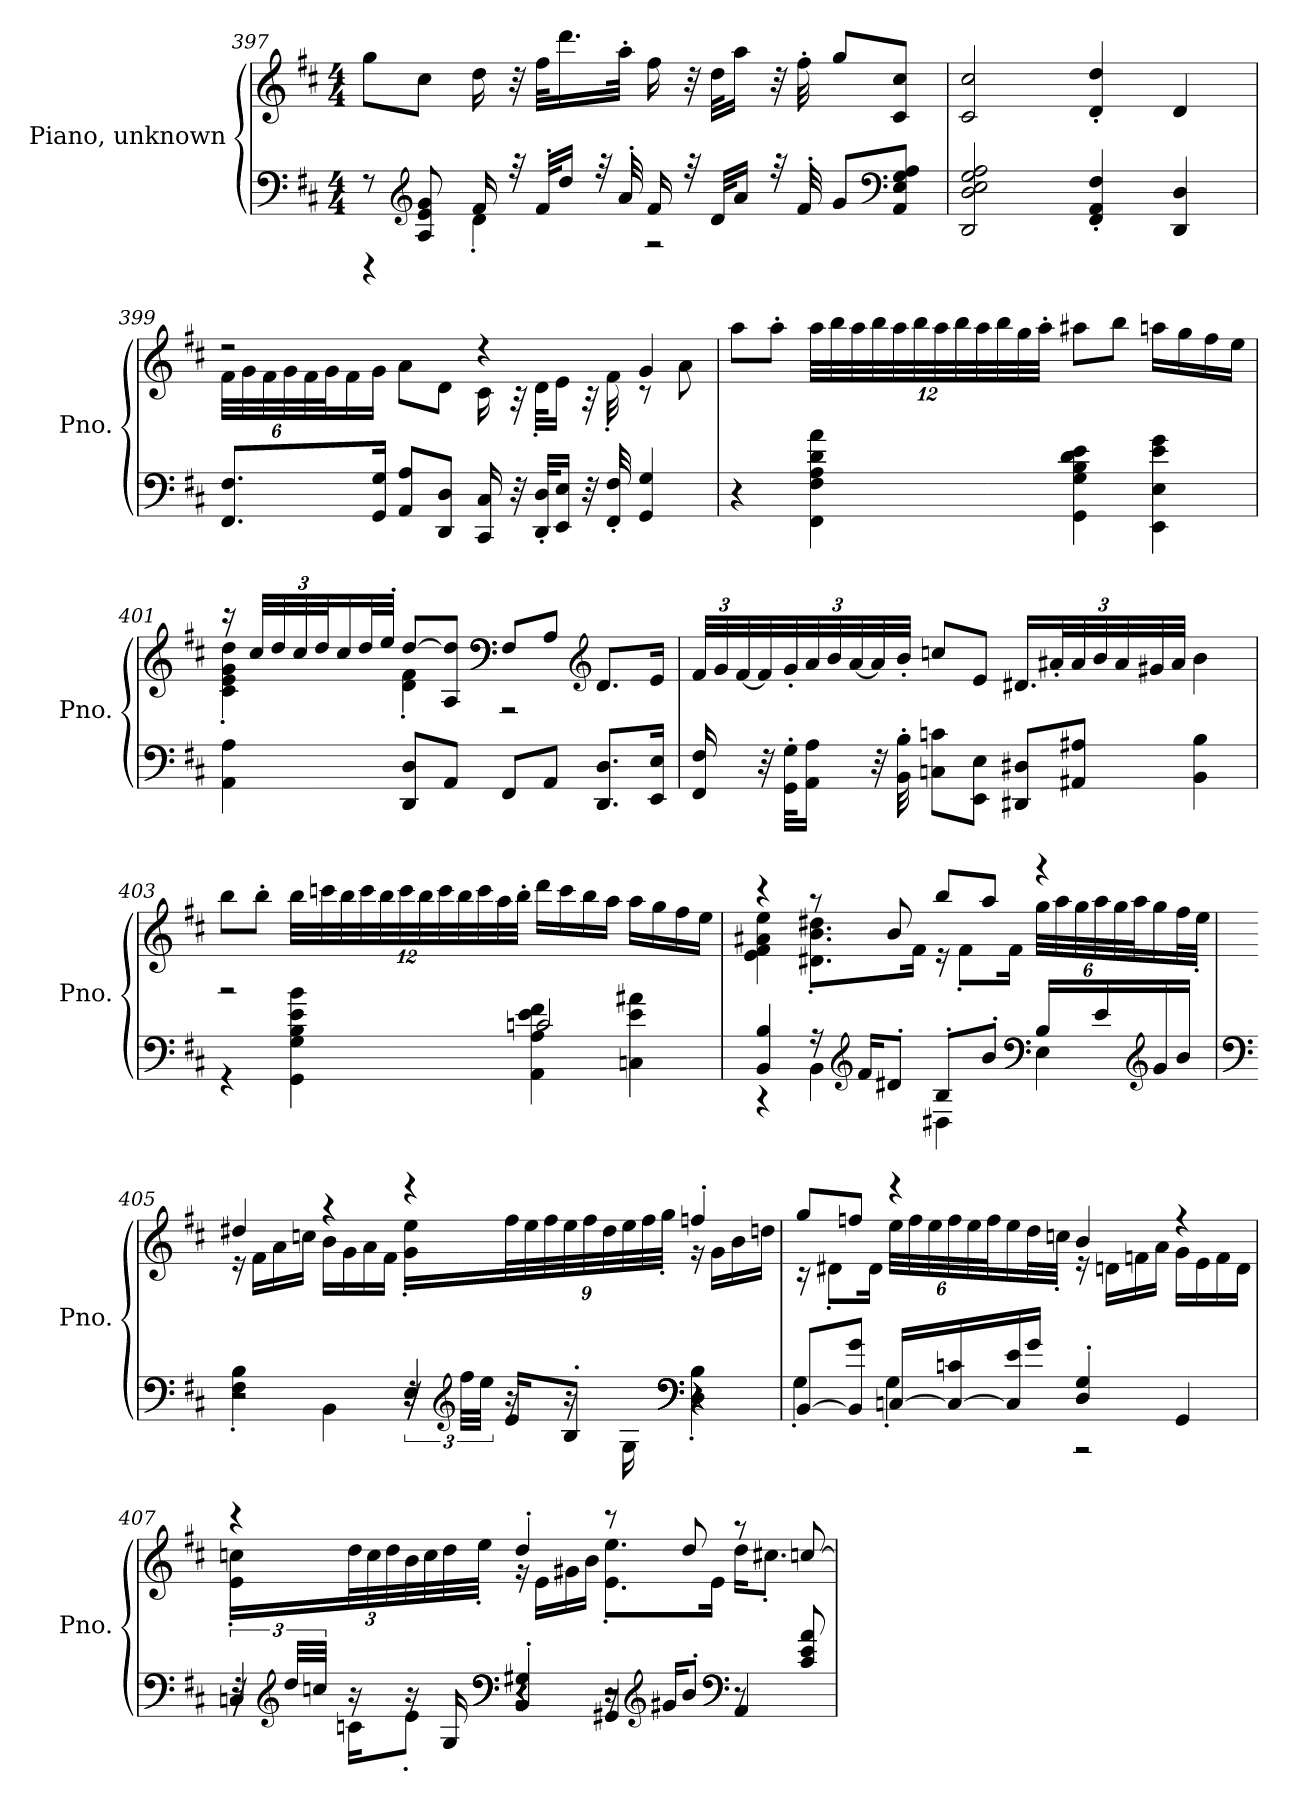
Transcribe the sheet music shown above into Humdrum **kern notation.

**kern	**kern
*part1	*part1
*staff2	*staff1
*I"Piano, unknown	*
*I'Pno.	*
!!LO:LB:g=z
*clefF4	*clefG2
*k[f#c#]	*k[f#c#]
*M4/4	*M4/4
=397	=397
*^	*
8r	4r	8gg\L
*clefG2	*	*
8A/ 8e/ 8g/	.	8cc#\J
16f#/	4d'\	16dd\
32r	.	32r
32f#'/KLL	.	32ff#\KLL
16dd/JJ	.	16.ddd\
32r	.	.
32a'/	.	32aa'\JJk
16f#/	2r	16ff#\
32r	.	32r
32d/KLL	.	32dd\KLL
16a/JJ	.	16aa\JJ
32r	.	32r
32f#'/	.	32ff#'\
8g/L	.	8gg/L
*clefF4	*	*
8AA/ 8E/ 8G/ 8A/J	.	8c#/ 8cc#/J
*v	*v	*
=398	=398
2DD/ 2D/ 2E/ 2G/ 2A/	2c#/ 2cc#/
4FF#/' 4AA/' 4F#/'	4d/' 4dd/'
4DD/ 4D/	4d/
!!LO:LB:g=z
=399	=399
*	*^
*	*	*Xbrackettup
8.FF#/ 8.F#/L	2r	48f#\LLL
.	.	48g\
.	.	48f#\
.	.	48g\
.	.	48f#\
.	.	48g\J
.	.	16f#\
16GG/ 16G/Jk	.	16g\JJ
8AA/ 8A/L	.	8a\L
8DD/ 8D/J	.	8d\J
16CC#/ 16C#/	4r	16c#\
32r	.	32r
32DD/' 32D/'KLL	.	32d'\KLL
16EE/ 16E/JJ	.	16e\JJ
32r	.	32r
32FF#/' 32F#/'	.	32f#'\
4GG/ 4G/	4g/	8r
.	.	8a\
*	*v	*v
=400	=400
4r	8aa\L
.	8aa'\J
4FF#\ 4F#\ 4A\ 4d\ 4a\	48aa\LLL
.	48bb\
.	48aa\
.	48bb\
.	48aa\
.	48bb\
.	48aa\
.	48bb\
.	48aa\
.	48bb\
.	48gg\
.	48aa'\JJJ
4GG\ 4G\ 4B\ 4d\ 4e\	8aa#X\L
.	8bb\J
4EE\ 4E\ 4e\ 4g\	16aan\LL
.	16gg\
.	16ff#\
.	16ee\JJ
!!LO:LB:g=z
=401	=401
*	*^
4AA\ 4A\	16r	4c#\' 4e\' 4g\' 4dd\'
.	48cc#/LLL	.
.	48dd/	.
.	48cc#/	.
.	48dd/J	.
.	24cc#/	.
.	32dd/L	.
.	32ee'/JJJ	.
8DD/ 8D/L	[8dd/L	4d\' 4f#\'
8AA/J	8A/ 8dd/]J	.
*	*clefF4	*
8FF#/L	8F#/L	2r
8AA/J	8A/J	.
*	*clefG2	*
8.DD/ 8.D/L	8.d/L	.
16EE/ 16E/Jk	16e/Jk	.
*	*v	*v
=402	=402
16FF#/ 16F#/	48f#/LLL
.	48g/
.	[48f#/
32r	32f#/]
32GG\' 32G\'KLL	32g'/
16AA\ 16A\JJ	48a/
.	48b/
.	[48a/
32r	32a/]
32BB\' 32B\'	32b'/JJJ
8Cn\ 8cn\L	8ccn/L
8EE\ 8E\J	8e/J
8DD#X/ 8D#X/L	16.d#X/LL
.	32a#X'/L
8AA#X/ 8A#X/J	48a#/
.	48b/
.	48a#/
.	32g#X/
.	32a#/JJJ
4BB\ 4B\	4b\
!!LO:PB:g=z
=403	=403
*^	*
2r	4r	8bb\L
.	.	8bb'\J
.	4GG\ 4G\ 4B\ 4e\ 4b\	48bb\LLL
.	.	48cccn\
.	.	48bb\
.	.	48ccc\
.	.	48bb\
.	.	48ccc\
.	.	48bb\
.	.	48ccc\
.	.	48bb\
.	.	48ccc\
.	.	48aa\
.	.	48bb'\JJJ
2cn/	4AA\ 4A\ 4e\ 4f#\	16ddd\LL
.	.	16ccc\
.	.	16bb\
.	.	16aa\JJ
.	4Cn\ 4e\ 4a#X\	16aa\LL
.	.	16gg\
.	.	16ff#\
.	.	16ee\JJ
!!LO:LB:g=z
=404	=404	=404
*	*	*^
4BB/ 4B/	4r	4r	4e\ 4f#\ 4a#X\ 4ee\
16r	4BB\	8r	8.d#X\' 8.b\' 8.dd#X\'L
*clefG2	*	*	*
16f#/KL	.	.	.
8d#X'/J	.	8b/	.
.	.	.	16f#\Jk
8B'/L	4D#X\	8bb/L	16r
.	.	.	8f#'\L
8b'/J	.	8aa/J	.
.	.	.	16f#\Jk
*clefF4	*	*	*
16B/LL	4E\	4r	48gg\LLL
.	.	.	48aa\
.	.	.	48gg\
16e/	.	.	48aa\
.	.	.	48gg\
.	.	.	48aa\J
*clefG2	*	*	*
16g/	.	.	16gg\
16b/JJ	.	.	32ff#\L
.	.	.	32ee'\JJJ
*v	*v	*	*
!!LO:LB:g=z	!!
=405	=405	=405
*clefF4	*	*
*^	*	*
*	*^	*	*
2r	4F#\' 4B\'	2r	4dd#X/	16r
.	.	.	.	16f#\LL
.	.	.	.	16a\
.	.	.	.	16ccn\JJ
.	4BB\	.	4r	16b\LL
.	.	.	.	16g\
.	.	.	.	16a\
.	.	.	.	16f#\JJ
16r	48r	4E/	4r	16g\' 16ee\'LL
*clefG2	*	*	*	*
.	48ff#\LLL	.	.	.
.	48ee\JJJ	.	.	.
16e/KL	16r	.	.	48ff#\L
.	.	.	.	48ee\
.	.	.	.	48ff#\
8B'/J	16r	.	.	48ee\
.	.	.	.	48ff#\
.	.	.	.	48dd#\
.	16G\	.	.	48ee\
.	.	.	.	48ff#\
.	.	.	.	48gg'\JJJ
*clefF4	*	*	*	*
4r	4D\' 4B\'	4r	4ffn'/	16r
.	.	.	.	16g\LL
.	.	.	.	16b\
.	.	.	.	16ddn\JJ
*	*v	*v	*	*
!!LO:LB:g=z	!!
=406	=406	=406	=406
[8BB/L	4G'\	8gg/L	16r
.	.	.	8d#X'\L
8BB/] 8g/J	.	8ffn/J	.
.	.	.	16d#\Jk
[16Cn/LL	4G'\	4r	48ee\LLL
.	.	.	48ff\
.	.	.	48ee\
16C/_ 16cn/	.	.	48ff\
.	.	.	48ee\
.	.	.	48ff\J
16C/] 16e/	.	.	16ee\
16g/JJ	.	.	32dd\L
.	.	.	32ccn'\JJJ
4D/' 4G/'	2r	4b/	16r
.	.	.	16dn\LL
.	.	.	16fn\
.	.	.	16a\JJ
4GG/	.	4r	16g\LL
.	.	.	16e\
.	.	.	16f\
.	.	.	16d\JJ
!!LO:LB:g=z	!!
=407	=407	=407	=407
*	*^	*	*
48r	16r	4Cn/	4r	16e\' 16ccn\'LL
*clefG2	*	*	*	*
48dd/LLL	.	.	.	.
48ccn/JJJ	.	.	.	.
16r	16cn\KL	.	.	48dd\L
.	.	.	.	48cc\
.	.	.	.	48dd\
16r	8e'\J	.	.	32b\
.	.	.	.	32cc\
16G/	.	.	.	32dd\
.	.	.	.	32ee'\JJJ
*clefF4	*	*	*	*
4BB/' 4G#X/'	4r	4r	4dd'/	16r
.	.	.	.	16e\LL
.	.	.	.	16g#X\
.	.	.	.	16b\JJ
16r	2r	4GG#X/	8r	8.e\' 8.ee\'L
*clefG2	*	*	*	*
16g#X/KL	.	.	.	.
8b'/J	.	.	8dd/	.
.	.	.	.	16e\Jk
*clefF4	*	*	*	*
8r	.	4AA/	8r	16dd\KL
.	.	.	.	8.cc#X'\J
8c/ 8e/ 8a/	.	.	[8ccn/	.
*v	*v	*v	*	*
*	*v	*v
=	=
*-	*-
